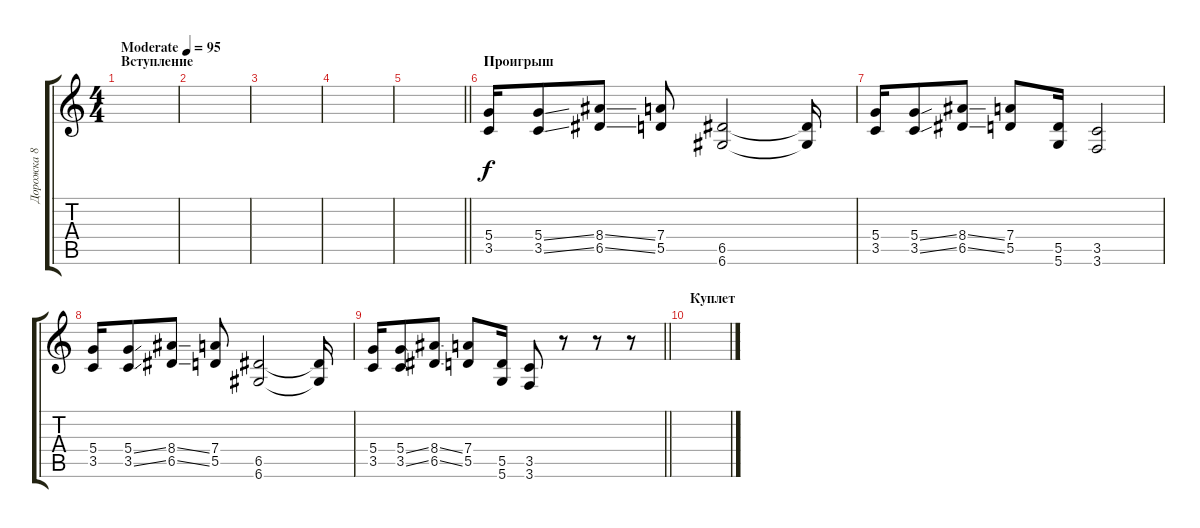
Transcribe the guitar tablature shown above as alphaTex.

\track ("Дорожка 8" "Дорожка 8") {instrument overdrivenguitar}
\staff {score tabs}
\tuning (E4 B3 G3 D3 A2 D2) {hide}
\ts (4 4)
\section ("" "Вступление")
\tempo (95 "Moderate")
\clef g2
\ks c
|
|
|
|
\barLineRight lightlight
|
\section ("" "Проигрыш")
(5.4 3.5).16 (5.4{ss} 3.5{ss}).8 (8.4{ss} 6.5{ss}).8 (7.4 5.5).8 (6.5 6.6).2 (6.5{t} 6.6{t}).16 |
(5.4 3.5).16 (5.4{ss} 3.5{ss}).8 (8.4{ss} 6.5{ss}).8 (7.4 5.5).8 (5.5 5.6).16 (3.5 3.6).2 |
(5.4 3.5).16 (5.4{ss} 3.5{ss}).8 (8.4{ss} 6.5{ss}).8 (7.4 5.5).8 (6.5 6.6).2 (6.5{t} 6.6{t}).16 |
\barLineRight lightlight
(5.4 3.5).16 (5.4{ss} 3.5{ss}).8 (8.4{ss} 6.5{ss}).8 (7.4 5.5).8 (5.5 5.6).16 (3.5 3.6).8 r.8 r.8 r.8 |
\section ("" "Куплет ")
